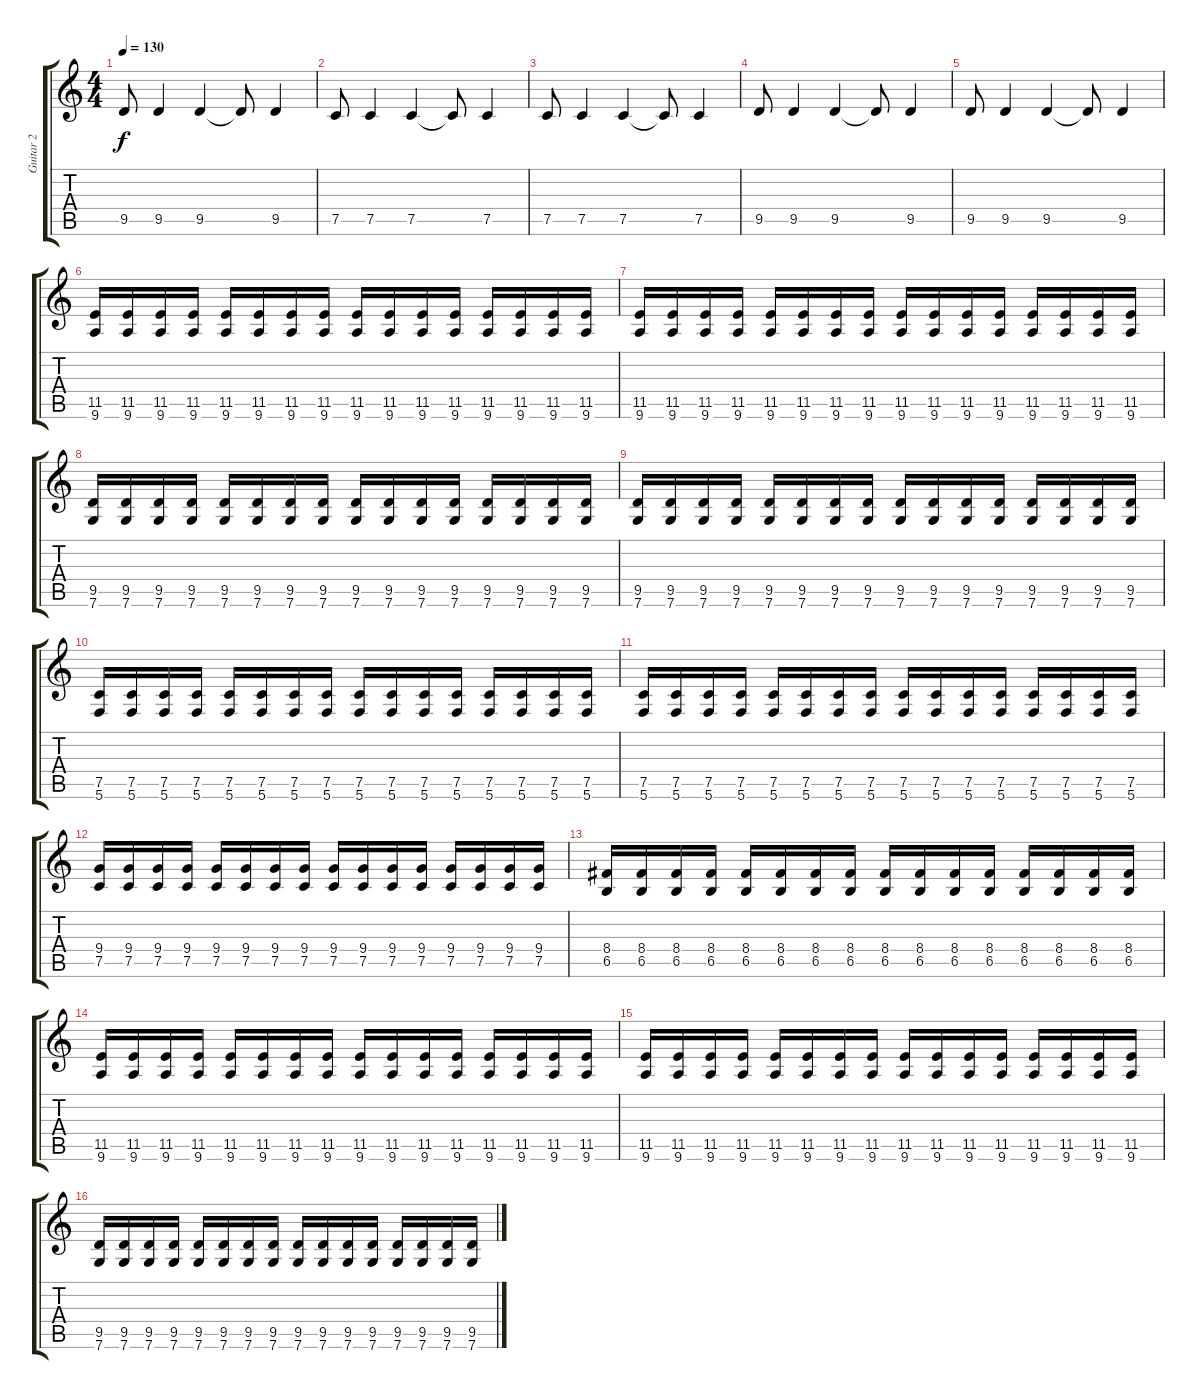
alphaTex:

\track ("Guitar 2" "Guitar 2") {instrument distortionguitar}
\staff {score tabs}
\tuning (C4 G3 Eb3 Bb2 F2 C2) {hide}
\ts (4 4)
\tempo 130
\clef g2
\ks c
9.5.8{dy f} 9.5.4 9.5.4 9.5{t}.8 9.5.4 |
7.5.8 7.5.4 7.5.4 7.5{t}.8 7.5.4 |
7.5.8 7.5.4 7.5.4 7.5{t}.8 7.5.4 |
9.5.8 9.5.4 9.5.4 9.5{t}.8 9.5.4 |
9.5.8 9.5.4 9.5.4 9.5{t}.8 9.5.4 |
(11.5 9.6).16 (11.5 9.6).16 (11.5 9.6).16 (11.5 9.6).16 (11.5 9.6).16 (11.5 9.6).16 (11.5 9.6).16 (11.5 9.6).16 (11.5 9.6).16 (11.5 9.6).16 (11.5 9.6).16 (11.5 9.6).16 (11.5 9.6).16 (11.5 9.6).16 (11.5 9.6).16 (11.5 9.6).16 |
(11.5 9.6).16 (11.5 9.6).16 (11.5 9.6).16 (11.5 9.6).16 (11.5 9.6).16 (11.5 9.6).16 (11.5 9.6).16 (11.5 9.6).16 (11.5 9.6).16 (11.5 9.6).16 (11.5 9.6).16 (11.5 9.6).16 (11.5 9.6).16 (11.5 9.6).16 (11.5 9.6).16 (11.5 9.6).16 |
(9.5 7.6).16 (9.5 7.6).16 (9.5 7.6).16 (9.5 7.6).16 (9.5 7.6).16 (9.5 7.6).16 (9.5 7.6).16 (9.5 7.6).16 (9.5 7.6).16 (9.5 7.6).16 (9.5 7.6).16 (9.5 7.6).16 (9.5 7.6).16 (9.5 7.6).16 (9.5 7.6).16 (9.5 7.6).16 |
(9.5 7.6).16 (9.5 7.6).16 (9.5 7.6).16 (9.5 7.6).16 (9.5 7.6).16 (9.5 7.6).16 (9.5 7.6).16 (9.5 7.6).16 (9.5 7.6).16 (9.5 7.6).16 (9.5 7.6).16 (9.5 7.6).16 (9.5 7.6).16 (9.5 7.6).16 (9.5 7.6).16 (9.5 7.6).16 |
(7.5 5.6).16 (7.5 5.6).16 (7.5 5.6).16 (7.5 5.6).16 (7.5 5.6).16 (7.5 5.6).16 (7.5 5.6).16 (7.5 5.6).16 (7.5 5.6).16 (7.5 5.6).16 (7.5 5.6).16 (7.5 5.6).16 (7.5 5.6).16 (7.5 5.6).16 (7.5 5.6).16 (7.5 5.6).16 |
(7.5 5.6).16 (7.5 5.6).16 (7.5 5.6).16 (7.5 5.6).16 (7.5 5.6).16 (7.5 5.6).16 (7.5 5.6).16 (7.5 5.6).16 (7.5 5.6).16 (7.5 5.6).16 (7.5 5.6).16 (7.5 5.6).16 (7.5 5.6).16 (7.5 5.6).16 (7.5 5.6).16 (7.5 5.6).16 |
(9.4 7.5).16 (9.4 7.5).16 (9.4 7.5).16 (9.4 7.5).16 (9.4 7.5).16 (9.4 7.5).16 (9.4 7.5).16 (9.4 7.5).16 (9.4 7.5).16 (9.4 7.5).16 (9.4 7.5).16 (9.4 7.5).16 (9.4 7.5).16 (9.4 7.5).16 (9.4 7.5).16 (9.4 7.5).16 |
(8.4 6.5).16 (8.4 6.5).16 (8.4 6.5).16 (8.4 6.5).16 (8.4 6.5).16 (8.4 6.5).16 (8.4 6.5).16 (8.4 6.5).16 (8.4 6.5).16 (8.4 6.5).16 (8.4 6.5).16 (8.4 6.5).16 (8.4 6.5).16 (8.4 6.5).16 (8.4 6.5).16 (8.4 6.5).16 |
(11.5 9.6).16 (11.5 9.6).16 (11.5 9.6).16 (11.5 9.6).16 (11.5 9.6).16 (11.5 9.6).16 (11.5 9.6).16 (11.5 9.6).16 (11.5 9.6).16 (11.5 9.6).16 (11.5 9.6).16 (11.5 9.6).16 (11.5 9.6).16 (11.5 9.6).16 (11.5 9.6).16 (11.5 9.6).16 |
(11.5 9.6).16 (11.5 9.6).16 (11.5 9.6).16 (11.5 9.6).16 (11.5 9.6).16 (11.5 9.6).16 (11.5 9.6).16 (11.5 9.6).16 (11.5 9.6).16 (11.5 9.6).16 (11.5 9.6).16 (11.5 9.6).16 (11.5 9.6).16 (11.5 9.6).16 (11.5 9.6).16 (11.5 9.6).16 |
(9.5 7.6).16 (9.5 7.6).16 (9.5 7.6).16 (9.5 7.6).16 (9.5 7.6).16 (9.5 7.6).16 (9.5 7.6).16 (9.5 7.6).16 (9.5 7.6).16 (9.5 7.6).16 (9.5 7.6).16 (9.5 7.6).16 (9.5 7.6).16 (9.5 7.6).16 (9.5 7.6).16 (9.5 7.6).16
